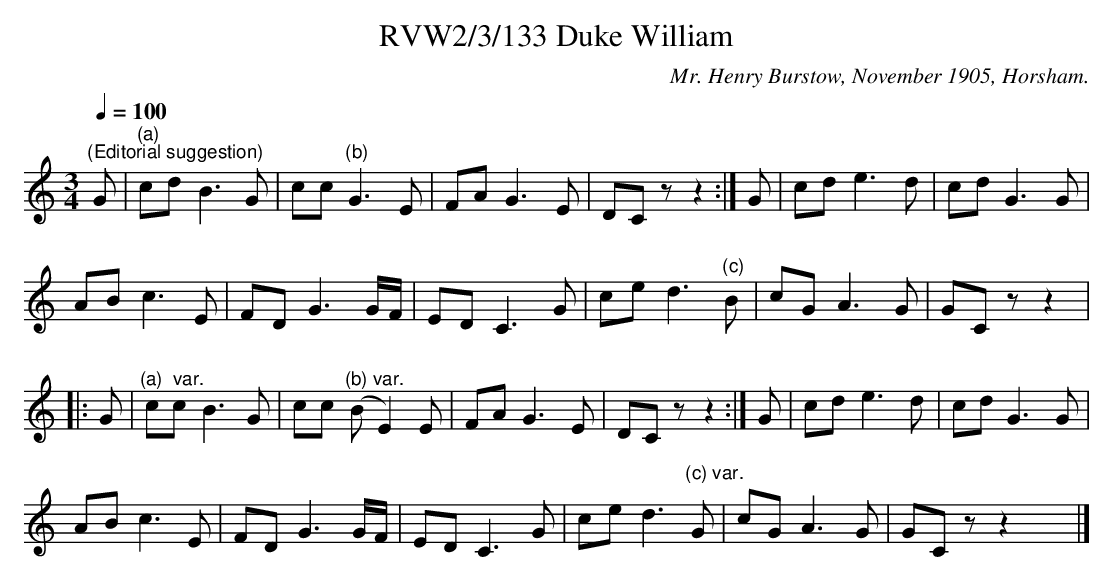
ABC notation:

X:1
T:RVW2/3/133 Duke William
C:Mr. Henry Burstow, November 1905, Horsham.
L:1/8
Q:1/4=100
M:3/4
K:C
"^(Editorial suggestion)" G |"^(a)" cd B3 G | cc"^(b)" G3 E | FA G3 E | DC z z2 :| G | cd e3 d |
cd G3 G |$ AB c3 E | FD G3 G/F/ | ED C3 G | ce d3"^(c)" B | cG A3 G | GC z z2 |:$ G |
"^(a)  var." cc B3 G | cc"^(b) var." (B E2) E | FA G3 E | DC z z2 :| G | cd e3 d | cd G3 G |$
AB c3 E | FD G3 G/F/ | ED C3 G | ce d3"^(c) var." G | cG A3 G | GC z z2 x2 |]
